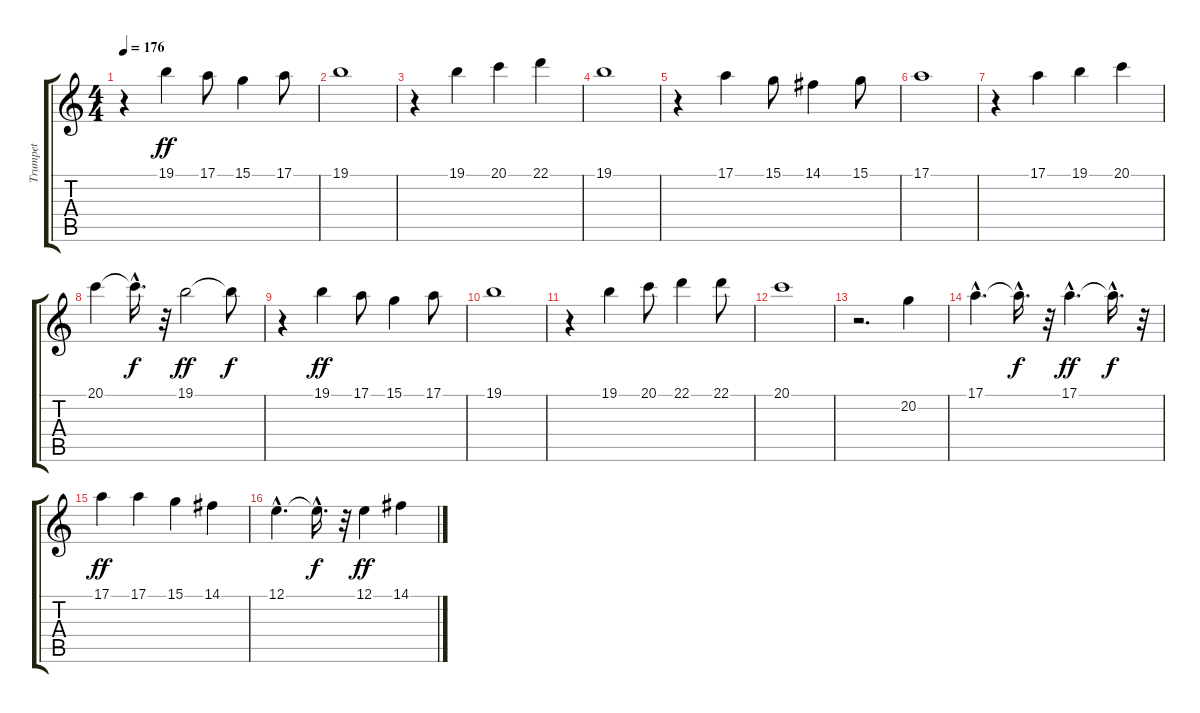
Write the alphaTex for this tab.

\track ("Trumpet" "Trumpet") {instrument trumpet}
\staff {score tabs}
\tuning (E4 B3 G3 D3 A2 E2) {hide}
\ts (4 4)
\tempo 176
\clef g2
\ks c
r.4{dy f} 19.1.4{dy ff} 17.1.8 15.1.4 17.1.8 |
19.1.1 |
r.4 19.1.4 20.1.4 22.1.4 |
19.1.1 |
r.4 17.1.4 15.1.8 14.1.4 15.1.8 |
17.1.1 |
r.4 17.1.4 19.1.4 20.1.4 |
20.1.4 20.1{hac t}.16{d dy f} r.32 19.1.2{dy ff} 19.1{t}.8{dy f} |
r.4 19.1.4{dy ff} 17.1.8 15.1.4 17.1.8 |
19.1.1 |
r.4 19.1.4 20.1.8 22.1.4 22.1.8 |
20.1.1 |
r.2{d} 20.2.4 |
17.1{hac}.4{d} 17.1{hac t}.16{d dy f} r.32 17.1{hac}.4{d dy ff} 17.1{hac t}.16{d dy f} r.32 |
17.1.4{dy ff} 17.1.4 15.1.4 14.1.4 |
12.1{hac}.4{d} 12.1{hac t}.16{d dy f} r.32 12.1.4{dy ff} 14.1.4
